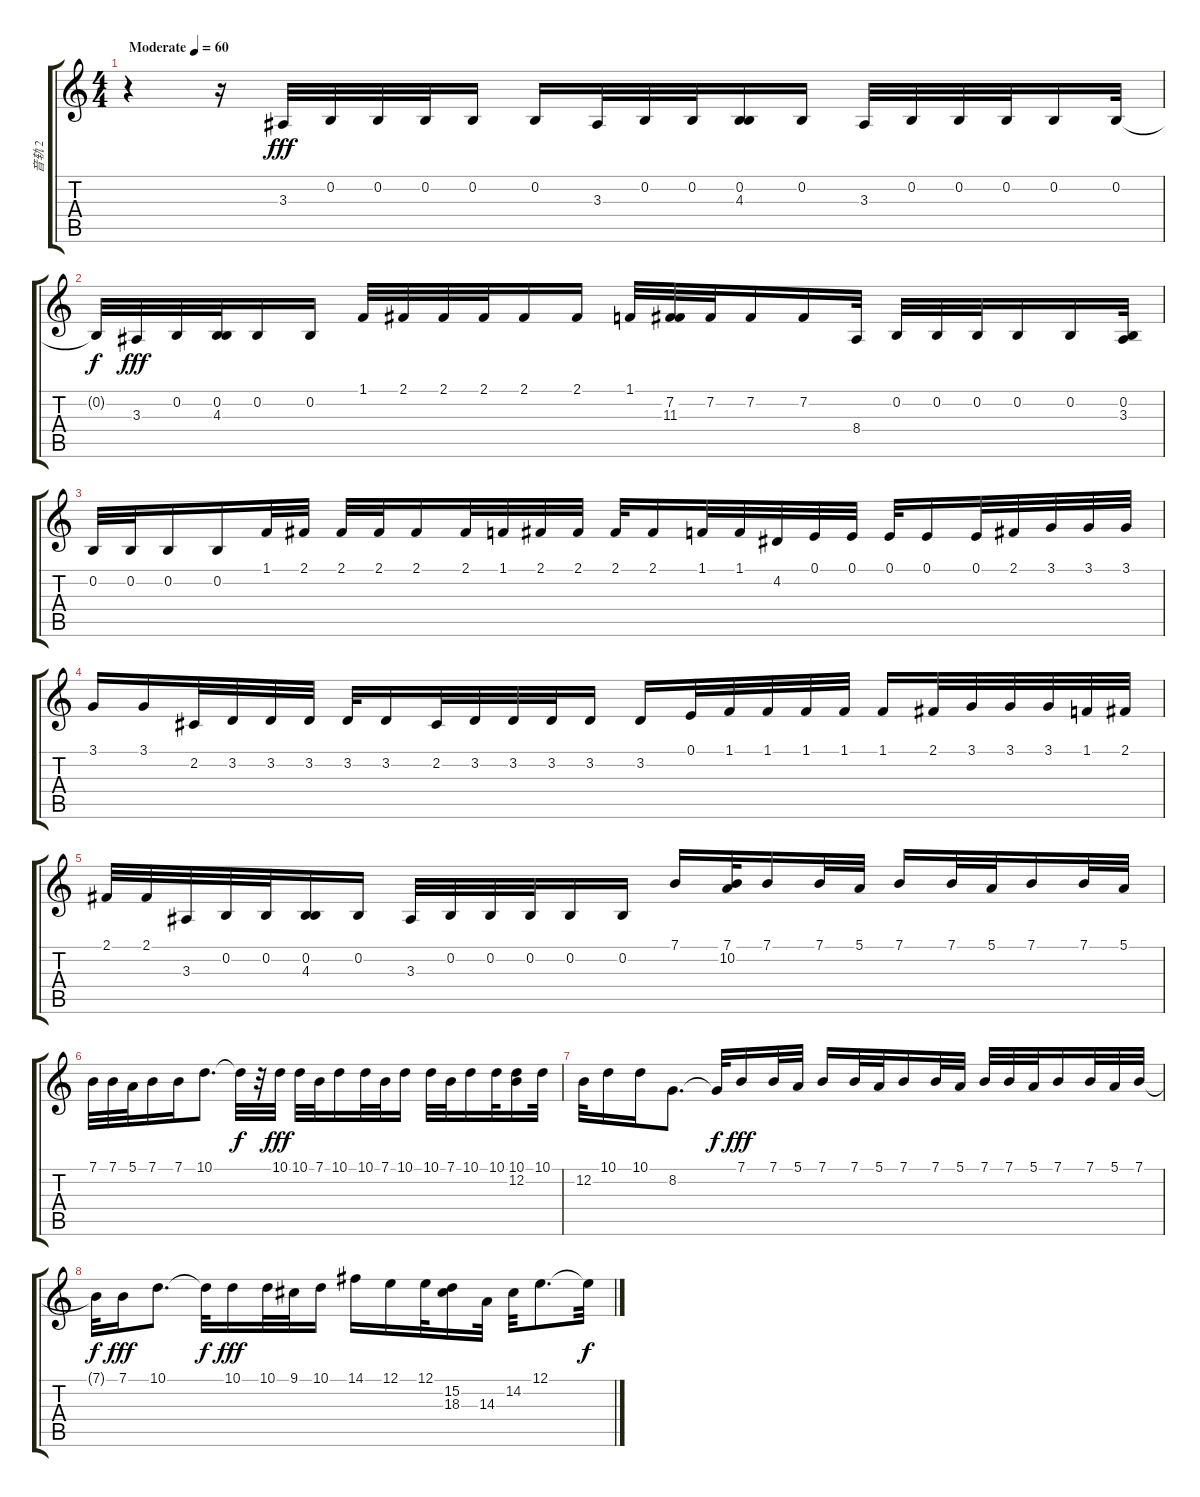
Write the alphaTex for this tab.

\track ("音轨 2" "音轨 2") {instrument lead1square}
\staff {score tabs}
\tuning (E4 B3 G3 D3 A2 E2) {hide}
\ts (4 4)
\tempo (60 "Moderate")
\clef g2
\ks c
r.4{dy fff instrument lead1square} r.16 3.3.32{instrument lead1square} 0.2.32 0.2.32 0.2.32 0.2.16 0.2.16 3.3.32 0.2.32 0.2.32 (0.2 4.3).16 0.2.16 3.3.32 0.2.32 0.2.32 0.2.32 0.2.16 0.2.32 |
0.2{t}.32{dy f} 3.3.32{dy fff} 0.2.32 (0.2 4.3).32 0.2.16 0.2.16 1.1.32 2.1.32 2.1.32 2.1.32 2.1.16 2.1.16 1.1.32 (7.2 11.3).32 7.2.32 7.2.16 7.2.16 8.4.32 0.2.32 0.2.32 0.2.32 0.2.16 0.2.16 (0.2 3.3).32 |
0.2.32 0.2.32 0.2.16 0.2.16 1.1.32 2.1.32 2.1.32 2.1.32 2.1.16 2.1.32 1.1.32 2.1.32 2.1.32 2.1.32 2.1.16 1.1.32 1.1.32 4.2.32 0.1.32 0.1.32 0.1.32 0.1.16 0.1.32 2.1.32 3.1.32 3.1.32 3.1.32 |
3.1.16 3.1.16 2.2.32 3.2.32 3.2.32 3.2.32 3.2.32 3.2.16 2.2.32 3.2.32 3.2.32 3.2.32 3.2.16 3.2.16 0.1.32 1.1.32 1.1.32 1.1.32 1.1.32 1.1.16 2.1.32 3.1.32 3.1.32 3.1.32 1.1.32 2.1.32 |
2.1.32 2.1.32 3.3.32 0.2.32 0.2.32 (0.2 4.3).16 0.2.16 3.3.32 0.2.32 0.2.32 0.2.32 0.2.16 0.2.16 7.1.16 (7.1 10.2).32 7.1.16 7.1.32 5.1.32 7.1.16 7.1.32 5.1.32 7.1.16 7.1.32 5.1.32 |
7.1.32 7.1.32 5.1.32 7.1.16 7.1.16 10.1.8{d} 10.1{t}.32{dy f} r.32 10.1.32{dy fff} 10.1.32 7.1.32 10.1.16 10.1.32 7.1.32 10.1.16 10.1.32 7.1.32 10.1.16 10.1.32 (10.1 12.2).16 10.1.32 |
12.2.32 10.1.16 10.1.16 8.2.8{d} 8.2{t}.32{dy f} 7.1.16{dy fff} 7.1.32 5.1.32 7.1.16 7.1.32 5.1.32 7.1.16 7.1.32 5.1.32 7.1.32 7.1.32 5.1.32 7.1.16 7.1.32 5.1.32 7.1.32 |
7.1{t}.32{dy f} 7.1.16{dy fff} 10.1.8{d} 10.1{t}.32{dy f} 10.1.16{dy fff} 10.1.32 9.1.32 10.1.16 14.1.16 12.1.16 12.1.32 (15.2 18.3).16 14.3.32 14.2.32 12.1.8{d} 12.1{t}.32{dy f}
